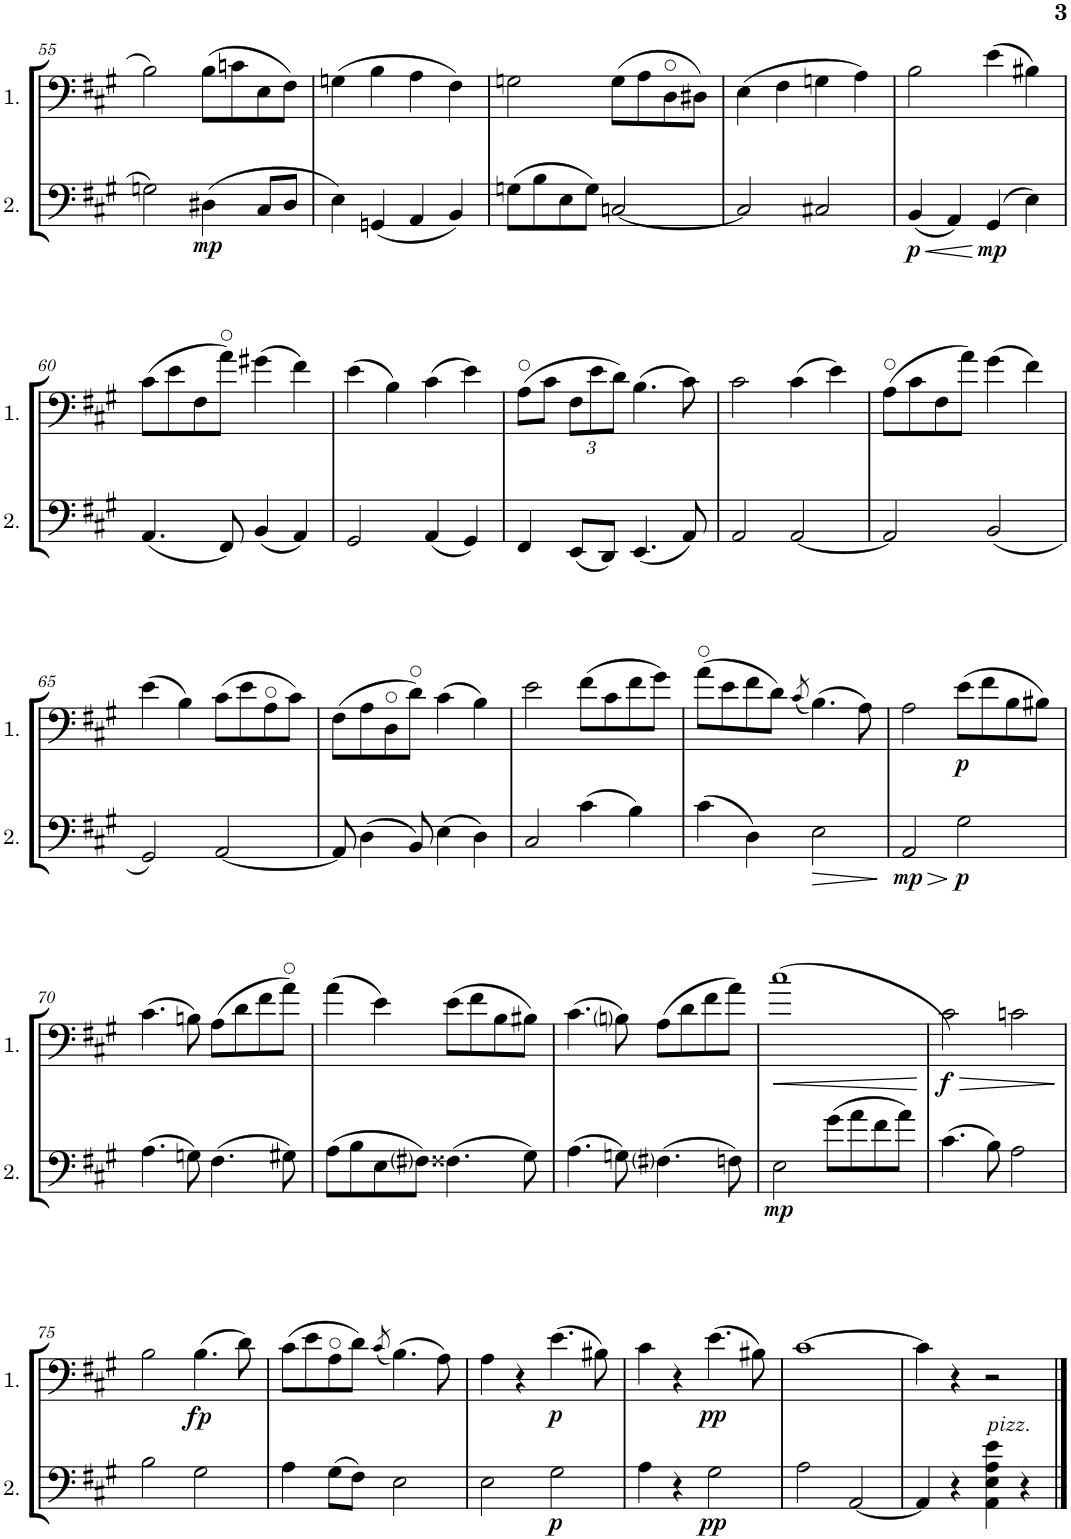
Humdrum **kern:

**kern	**dynam	**kern	**dynam
*part2	*part2	*part1	*part1
*staff2	*staff2	*staff1	*staff1
*I"Cello 2	*	*I"Cello 1	*
!!LO:PB:g=z
*clefF4	*	*clefF4	*
*k[f#c#g#]	*	*k[f#c#g#]	*
*M4/4	*	*M4/4	*
*met(c)	*	*met(c)	*
=55	=55	=55	=55
2Gn\	.	2B\	.
!	!LO:DY:b	!	!
(4D#X\	mp	(8B\L	.
.	.	8cn\	.
8C#/L	.	8E\	.
8D#/J	.	8F#\J)	.
=56	=56	=56	=56
4E\)	.	(4Gn\	.
(4GGn/	.	4B\	.
4AA/	.	4A\	.
4BB/)	.	4F#\)	.
=57	=57	=57	=57
(8Gn\L	.	2Gn\	.
8B\	.	.	.
8E\	.	.	.
8G\J)	.	.	.
[2Cn/	.	(8G\L	.
.	.	8A\	.
.	.	8D\	.
.	.	8D#X\J)	.
=58	=58	=58	=58
2C/]	.	(4E\	.
.	.	4F#\	.
2C#X/	.	4Gn\	.
.	.	4A\)	.
=59	=59	=59	=59
!	!LO:HP:b	!	!
!	!LO:DY:n=1:b	!	!
(4BB/	< p	2B\	.
4AA/)	.	.	.
!	!LO:DY:n=2:b	!	!
(4GG#/	[ mp	(4e\	.
4E\)	.	4B#X\)	.
!!LO:LB:g=z
=60	=60	=60	=60
(4.AA/	.	(8c#\L	.
.	.	8e\	.
.	.	8F#\	.
8FF#/)	.	8a\J)	.
(4BB/	.	(4g#X\	.
4AA/)	.	4f#\)	.
=61	=61	=61	=61
2GG#/	.	(4e\	.
.	.	4B\)	.
(4AA/	.	(4c#\	.
4GG#/)	.	4e\)	.
=62	=62	=62	=62
4FF#/	.	(8A\L	.
.	.	8c#\J	.
*	*	*Xbrackettup	*
(8EE/L	.	12F#\L	.
.	.	12e\	.
8DD/J)	.	.	.
.	.	12d\J)	.
(4.EE/	.	(4.B\	.
8AA/)	.	8c#\)	.
=63	=63	=63	=63
2AA/	.	2c#\	.
[2AA/	.	(4c#\	.
.	.	4e\)	.
=64	=64	=64	=64
2AA/]	.	(8A\L	.
.	.	8c#\	.
.	.	8F#\	.
.	.	8a\J)	.
(2BB/	.	(4g#\	.
.	.	4f#\)	.
!!LO:LB:g=z
=65	=65	=65	=65
2GG#/)	.	(4e\	.
.	.	4B\)	.
[2AA/	.	(8c#\L	.
.	.	8e\	.
.	.	8A\	.
.	.	8c#\J)	.
=66	=66	=66	=66
8AA/]	.	(8F#\L	.
(4D\	.	8A\	.
.	.	8D\	.
8BB/)	.	8d\J)	.
(4E\	.	(4c#\	.
4D\)	.	4B\)	.
=67	=67	=67	=67
2C#/	.	2e\	.
(4c#\	.	(8f#\L	.
.	.	8c#\	.
4B\)	.	8f#\	.
.	.	8g#\J)	.
=68	=68	=68	=68
(4c#\	.	(8a\L	.
.	.	8e\	.
4D\)	.	8f#\	.
.	.	8d\J)	.
.	.	(8qc#/	.
!	!LO:HP:b	!	!
2E\	>	(4.B\)	.
.	.	8A\)	.
.	]	.	.
=69	=69	=69	=69
!	!LO:HP:b	!	!
!	!LO:DY:n=1:b	!	!
2AA/	> mp	2A\	.
!	!LO:DY:n=2:b	!	!LO:DY:b
2G#\	] p	(8e\L	p
.	.	8f#\	.
.	.	8B\	.
.	.	8B#X\J)	.
!!LO:LB:g=z
=70	=70	=70	=70
(4.A\	.	(4.c#\	.
8Gn\)	.	8Bn\)	.
(4.F#\	.	(8A\L	.
.	.	8d\	.
.	.	8f#\	.
8G#X\)	.	8a\J)	.
=71	=71	=71	=71
(8A\L	.	(4a\	.
8B\	.	.	.
8E\	.	4e\)	.
8F#i\J)	.	.	.
(4.F##X\	.	(8e\L	.
.	.	8f#\	.
.	.	8B\	.
8G#\)	.	8B#X\J)	.
=72	=72	=72	=72
(4.A\	.	(4.c#\	.
8Gn\)	.	8Bni\)	.
(4.F#i\	.	(8A\L	.
.	.	8d\	.
.	.	8f#\	.
8Fn\)	.	8a\J)	.
=73	=73	=73	=73
!	!LO:DY:b	!	!LO:HP:b
2E\	mp	(1cc#	<
(8g#\L	.	.	.
8a\	.	.	.
8f#\	.	.	.
8a\J)	.	.	.
.	.	.	[
=74	=74	=74	=74
!	!	!	!LO:HP:b
!	!	!	!LO:DY:n=1:b
(4.c#\	.	2c#\)	> f
8B\)	.	.	.
2A\	.	2cn\	.
.	.	.	]
!!LO:LB:g=z
=75	=75	=75	=75
2B\	.	2B\	.
!	!	!	!LO:DY:b
2G#\	.	(4.B\	fp
.	.	8d\)	.
=76	=76	=76	=76
4A\	.	(8c#\L	.
.	.	8e\	.
(8G#\L	.	8A\	.
8F#\J)	.	8d\J)	.
.	.	(8qc#/	.
2E\	.	(4.B\)	.
.	.	8A\)	.
=77	=77	=77	=77
2E\	.	4A\	.
.	.	4r	.
!	!LO:DY:b	!	!LO:DY:b
2G#\	p	(4.e\	p
.	.	8B#X\)	.
=78	=78	=78	=78
4A\	.	4c#\	.
4r	.	4r	.
!	!LO:DY:b	!	!LO:DY:b
2G#\	pp	(4.e\	pp
.	.	8B#X\)	.
=79	=79	=79	=79
2A\	.	[1c#	.
[2AA/	.	.	.
=80	=80	=80	=80
4AA/]	.	4c#\]	.
4r	.	4r	.
!LO:TX:a:i:t=pizz.	!	!	!
4AA\ 4E\ 4A\ 4e\	.	2r	.
4r	.	.	.
==	==	==	==
*-	*-	*-	*-
